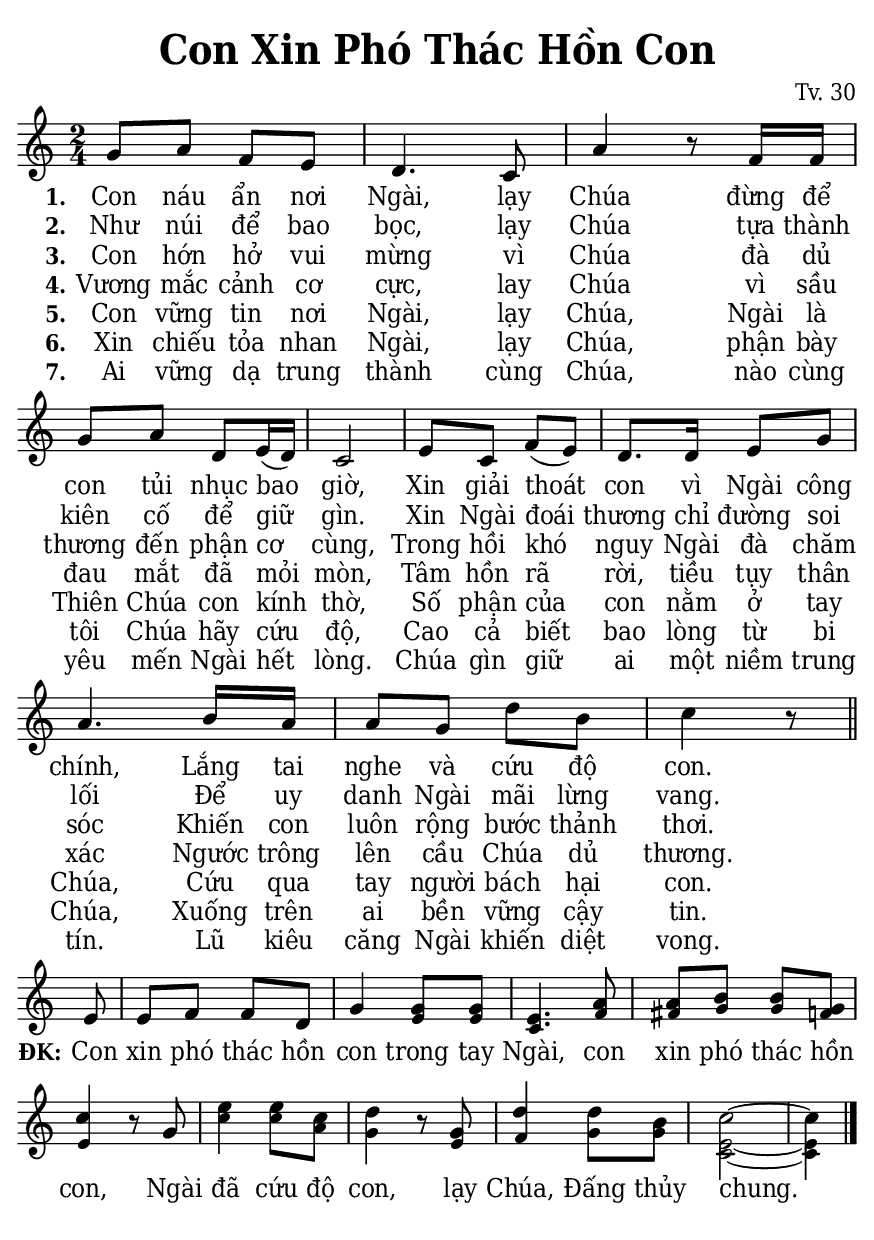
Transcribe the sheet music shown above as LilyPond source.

% Cài đặt chung\
\version "2.22.1"
\include "english.ly"

\header {
  title = \markup { \fontsize #1 "Con Xin Phó Thác Hồn Con" }
  composer = "Tv. 30"
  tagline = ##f
}

% Nhạc phiên khúc
nhacPhienKhucSop = \relative c'' {
  g8 a f e |
  d4. c8 |
  a'4 r8 f16 f |
  g8 a d, e16 (d) |
  c2 |
  e8 c f (e) |
  d8. d16 e8 g |
  a4. b16 a |
  a8 g d' b |
  c4 r8 \bar "||" \break
  
  e,8 |
  e f f d |
  g4 g8 g |
  e4. a8 |
  a b b g |
  c4 r8 g |
  e'4 e8 c |
  d4 r8 g, |
  d'4 d8 b |
  \stemDown c2 ~ |
  c4 \bar "|."
}

nhacPhienKhucAlto = \relative c'' {
  R2*9
  r4.
  e,8 |
  e f f d |
  g4 e8 e |
  c4. f8 |
  fs g g f! |
  e4 r8 g |
  c4 c8 a |
  g4 r8 e |
  f4 g8 g |
  <e c>2 ~ |
  <e c>4
}

% Lời phiên khúc
loiPhienKhucSop = \lyrics {
  <<
    {
      \set stanza = "1."
      Con náu ẩn nơi Ngài,
      lạy Chúa đừng để con tủi nhục bao giờ,
      Xin giải thoát con vì Ngài công chính,
      Lắng tai nghe và cứu độ con.
    }
    \new Lyrics {
	    \set associatedVoice = "beSop"
	    \set stanza = "2."
	    Như núi để bao bọc,
	    lạy Chúa tựa thành kiên cố để giữ gìn.
	    Xin Ngài đoái thương chỉ đường soi lối
	    Để uy danh Ngài mãi lừng vang.
    }
    \new Lyrics {
	    \set associatedVoice = "beSop"
	    \set stanza = "3."
	    Con hớn hở vui mừng
	    vì Chúa đà dủ thương đến phận cơ cùng,
	    Trong hồi khó nguy Ngài đà chăm sóc
	    Khiến con luôn rộng bước thảnh thơi.
    }
    \new Lyrics {
	    \set associatedVoice = "beSop"
	    \set stanza = "4."
	    Vương mắc cảnh cơ cực,
	    lay Chúa vì sầu đau mắt đã mỏi mòn,
	    Tâm hồn rã rời, tiều tụy thân xác
	    Ngước trông lên cầu Chúa dủ thương.
    }
    \new Lyrics {
	    \set associatedVoice = "beSop"
	    \set stanza = "5."
	    Con vững tin nơi Ngài,
	    lạy Chúa, Ngài là Thiên Chúa con kính thờ,
	    Số phận của con nằm ở tay  Chúa,
	    Cứu qua tay người bách hại con.
    }
    \new Lyrics {
	    \set associatedVoice = "beSop"
	    \set stanza = "6."
	    Xin chiếu tỏa nhan Ngài,
	    lạy Chúa, phận bày tôi Chúa hãy cứu độ,
	    Cao cả biết bao lòng từ bi Chúa,
	    Xuống trên ai bền vững cậy tin.
    }
    \new Lyrics {
	    \set associatedVoice = "beSop"
	    \set stanza = "7."
	    Ai vững dạ trung thành cùng Chúa,
	    nào cùng yêu mến Ngài hết lòng.
	    Chúa gìn giữ ai một niềm trung tín.
	    Lũ kiêu căng Ngài khiến diệt vong.
    }
  >>
  \set stanza = "ĐK:"
  Con xin phó thác hồn con trong tay Ngài,
  con xin phó thác hồn con,
  Ngài đã cứu độ con, lạy Chúa, Đấng thủy chung.
}

% Dàn trang
\paper {
  #(set-paper-size "a5")
  top-margin = 3\mm
  bottom-margin = 3\mm
  left-margin = 3\mm
  right-margin = 3\mm
  indent = #0
  #(define fonts
	 (make-pango-font-tree "Deja Vu Serif Condensed"
	 		       "Deja Vu Serif Condensed"
			       "Deja Vu Serif Condensed"
			       (/ 20 20)))
  print-page-number = ##f
  page-count = 1
}

TongNhip = {
  \key c \major \time 2/4
  \set Timing.beamExceptions = #'()
  \set Timing.baseMoment = #(ly:make-moment 1/4)
}

% Đổi kích thước nốt cho bè phụ
notBePhu =
#(define-music-function (font-size music) (number? ly:music?)
   (for-some-music
     (lambda (m)
       (if (music-is-of-type? m 'rhythmic-event)
           (begin
             (set! (ly:music-property m 'tweaks)
                   (cons `(font-size . ,font-size)
                         (ly:music-property m 'tweaks)))
             #t)
           #f))
     music)
   music)

\score {
  \new ChoirStaff <<
    \new Staff \with {
        \consists "Merge_rests_engraver"
        printPartCombineTexts = ##f
      }
      <<
      \new Voice \TongNhip \partCombine 
        \nhacPhienKhucSop
        \notBePhu -1 { \nhacPhienKhucAlto }
      \new NullVoice = beSop \nhacPhienKhucSop
      \new Lyrics \lyricsto beSop \loiPhienKhucSop
      >>
  >>
  \layout {
    \override Lyrics.LyricSpace.minimum-distance = #0.8
    \override Score.BarNumber.break-visibility = ##(#f #f #f)
    \override Score.SpacingSpanner.uniform-stretching = ##t
  } 
}
